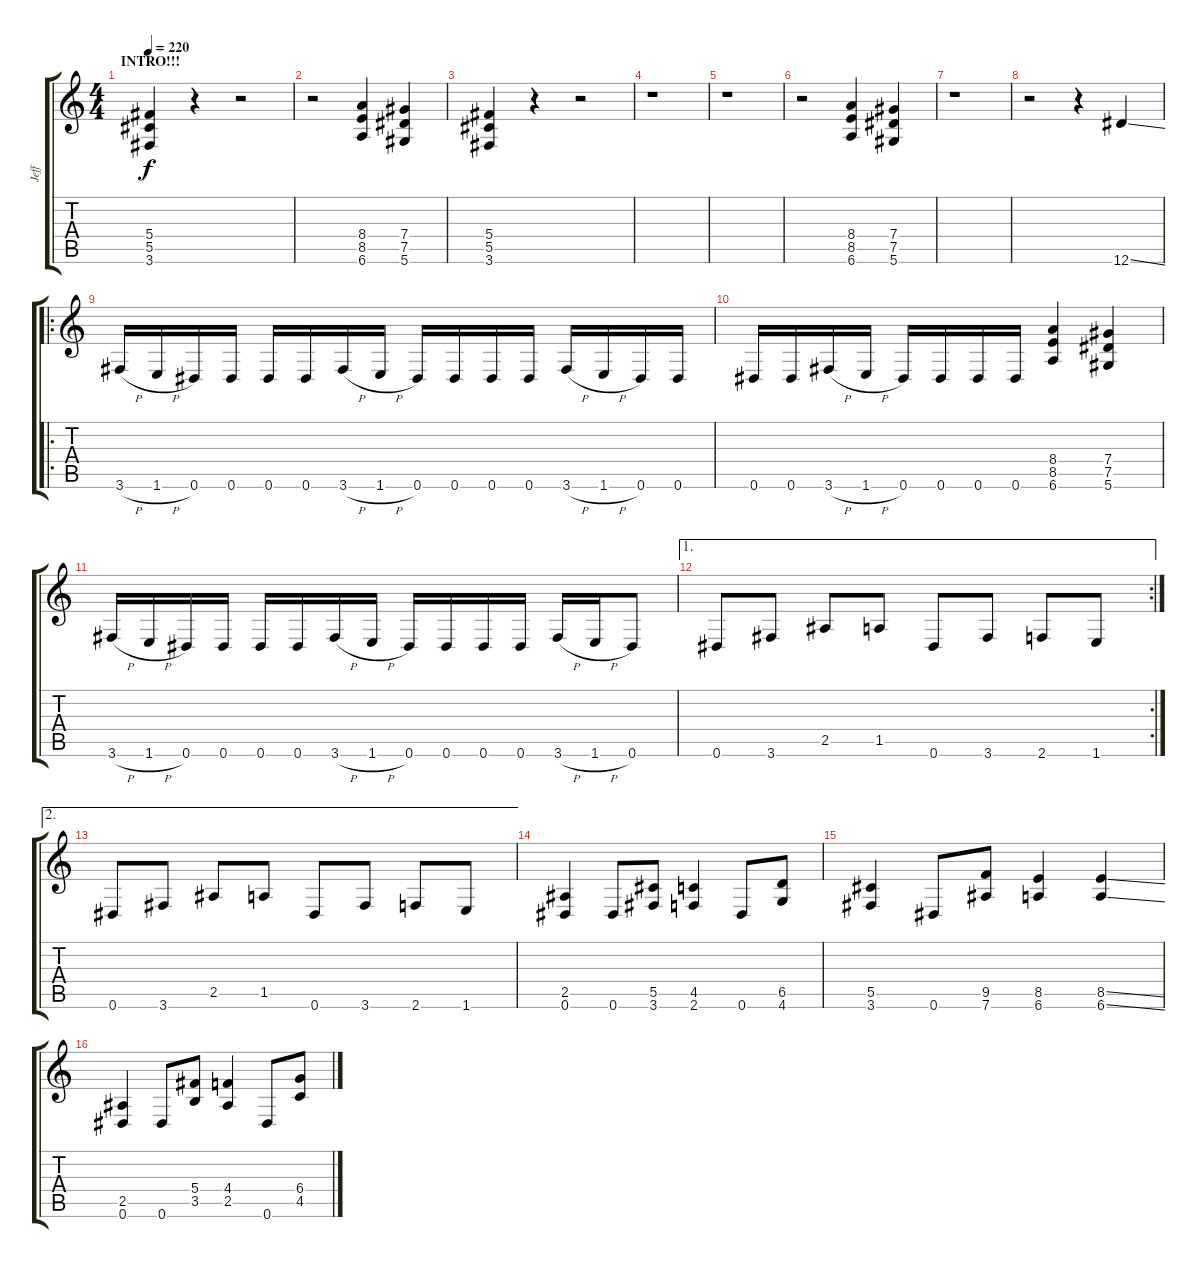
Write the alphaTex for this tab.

\track ("Jeff" "Jeff") {instrument distortionguitar}
\staff {score tabs}
\tuning (Eb4 Bb3 Gb3 Db3 Ab2 Eb2) {hide}
\ts (4 4)
\section ("" "INTRO!!!")
\tempo 220
\clef g2
\ks c
(5.4 5.5 3.6).4{dy f instrument distortionguitar} r.4 r.2 |
r.2 (8.4 8.5 6.6).4 (7.4 7.5 5.6).4 |
(5.4 5.5 3.6).4 r.4 r.2 |
r.1 |
r.1 |
r.2 (8.4 8.5 6.6).4 (7.4 7.5 5.6).4 |
r.1 |
r.2 r.4 12.6{ss}.4 |
\ro
3.6{h}.16 1.6{h}.16 0.6.16 0.6.16 0.6.16 0.6.16 3.6{h}.16 1.6{h}.16 0.6.16 0.6.16 0.6.16 0.6.16 3.6{h}.16 1.6{h}.16 0.6.16 0.6.16 |
0.6.16 0.6.16 3.6{h}.16 1.6{h}.16 0.6.16 0.6.16 0.6.16 0.6.16 (8.4 8.5 6.6).4 (7.4 7.5 5.6).4 |
3.6{h}.16 1.6{h}.16 0.6.16 0.6.16 0.6.16 0.6.16 3.6{h}.16 1.6{h}.16 0.6.16 0.6.16 0.6.16 0.6.16 3.6{h}.16 1.6{h}.16 0.6.8 |
\ae 1
\rc 2
0.6.8 3.6.8 2.5.8 1.5.8 0.6.8 3.6.8 2.6.8 1.6.8 |
\ae 2
0.6.8 3.6.8 2.5.8 1.5.8 0.6.8 3.6.8 2.6.8 1.6.8 |
(2.5 0.6).4 0.6.8 (5.5 3.6).8 (4.5 2.6).4 0.6.8 (6.5 4.6).8 |
(5.5 3.6).4 0.6.8 (9.5 7.6).8 (8.5 6.6).4 (8.5{ss} 6.6{ss}).4 |
(2.5 0.6).4 0.6.8 (5.4 3.5).8 (4.4 2.5).4 0.6.8 (6.4 4.5).8
